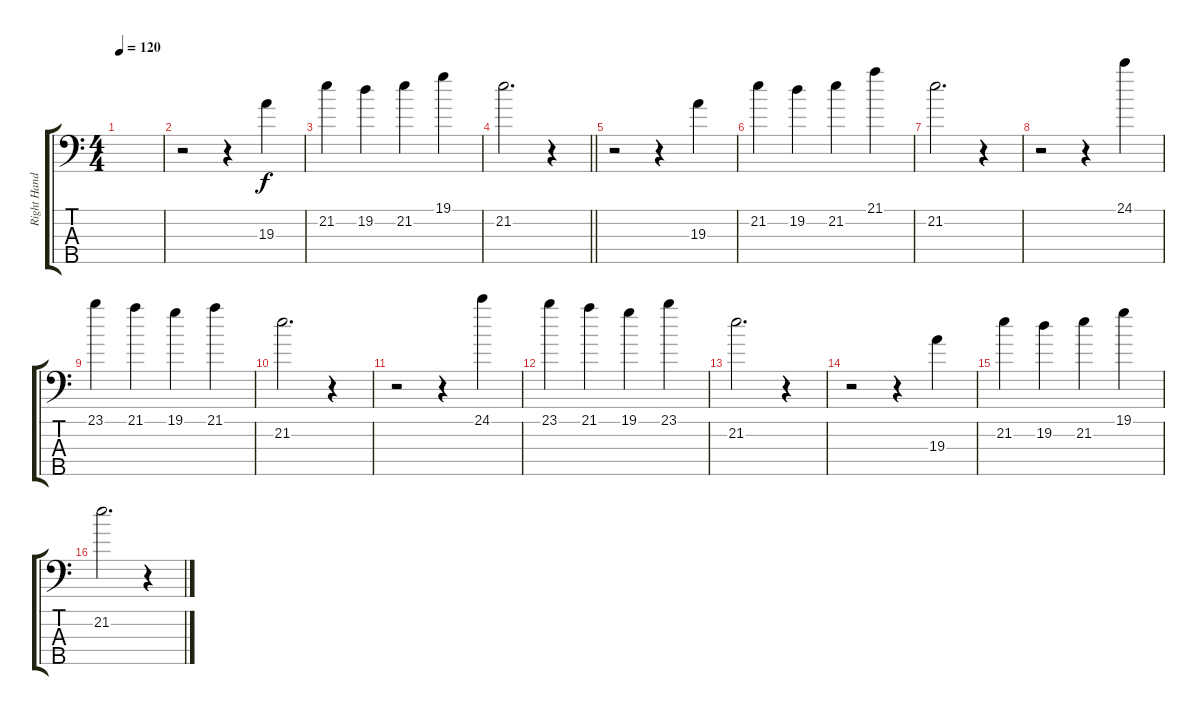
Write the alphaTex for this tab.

\track ("Right Hand" "Right Hand") {instrument electricbassfinger}
\staff {score tabs}
\tuning (C3 G2 D2 A1 E1) {hide}
\ts (4 4)
\tempo 120
\clef f4
\ks c
|
r.2 r.4 19.3.4 |
21.2.4 19.2.4 21.2.4 19.1.4 |
\barLineRight lightlight
21.2.2{d} r.4 |
r.2 r.4 19.3.4 |
21.2.4 19.2.4 21.2.4 21.1.4 |
21.2.2{d} r.4 |
r.2 r.4 24.1.4 |
23.1.4 21.1.4 19.1.4 21.1.4 |
21.2.2{d} r.4 |
r.2 r.4 24.1.4 |
23.1.4 21.1.4 19.1.4 23.1.4 |
21.2.2{d} r.4 |
r.2 r.4 19.3.4 |
21.2.4 19.2.4 21.2.4 19.1.4 |
21.2.2{d} r.4
